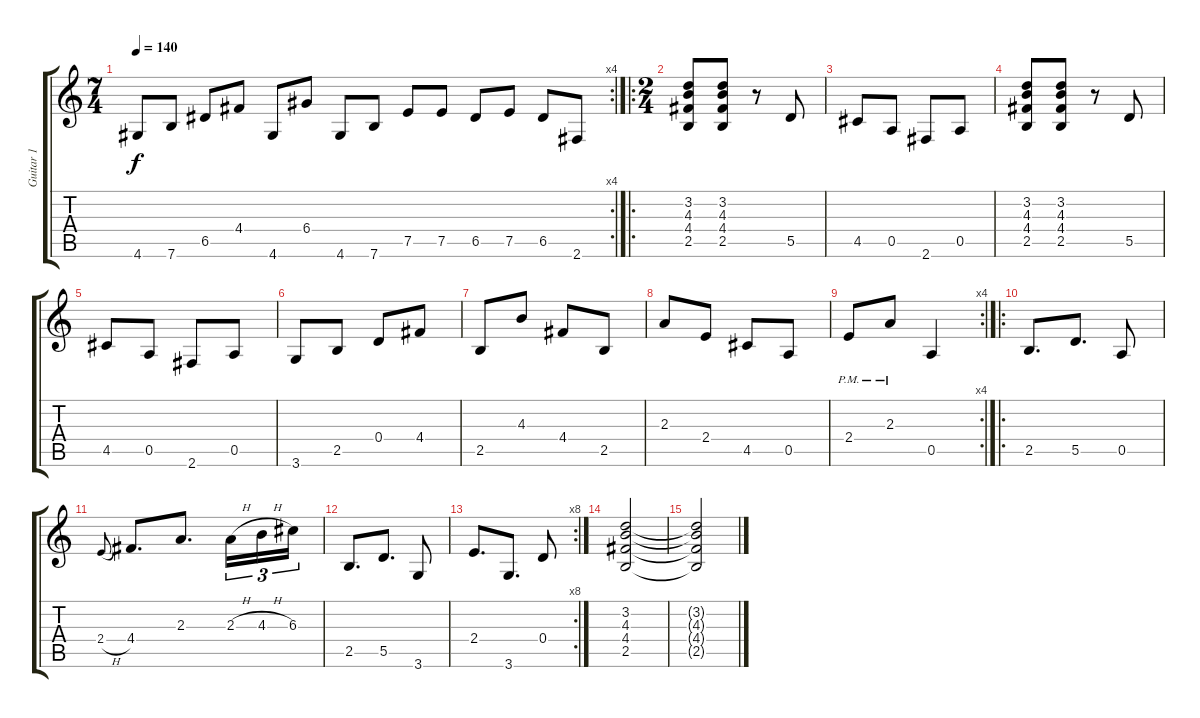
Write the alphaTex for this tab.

\track ("Guitar 1" "Guitar 1") {instrument distortionguitar}
\staff {score tabs}
\tuning (E4 B3 G3 D3 A2 E2) {hide}
\rc 4
\ts (7 4)
\tempo 140
\clef g2
\ks c
4.6.8{dy f} 7.6.8 6.5.8 4.4.8 4.6.8 6.4.8 4.6.8 7.6.8 7.5.8 7.5.8 6.5.8 7.5.8 6.5.8 2.6.8 |
\ro
\ts (2 4)
(3.2 4.3 4.4 2.5).8 (3.2 4.3 4.4 2.5).8 r.8 5.5.8 |
4.5.8 0.5.8 2.6.8 0.5.8 |
(3.2 4.3 4.4 2.5).8 (3.2 4.3 4.4 2.5).8 r.8 5.5.8 |
4.5.8 0.5.8 2.6.8 0.5.8 |
3.6.8 2.5.8 0.4.8 4.4.8 |
2.5.8 4.3.8 4.4.8 2.5.8 |
2.3.8 2.4.8 4.5.8 0.5.8 |
\rc 4
2.4{pm}.8 2.3{pm}.8 0.5.4 |
\ro
2.5.8{d} 5.5.8{d} 0.5.8 |
2.4{h}.8{gr onbeat} 4.4.8{d} 2.3.8{d} 2.3{h}.16{tu (3 2)} 4.3{h}.16{tu (3 2)} 6.3.16{tu (3 2)} |
2.5.8{d} 5.5.8{d} 3.6.8 |
\rc 8
2.4.8{d} 3.6.8{d} 0.4.8 |
(3.2 4.3 4.4 2.5).2 |
(3.2{t} 4.3{t} 4.4{t} 2.5{t}).2
